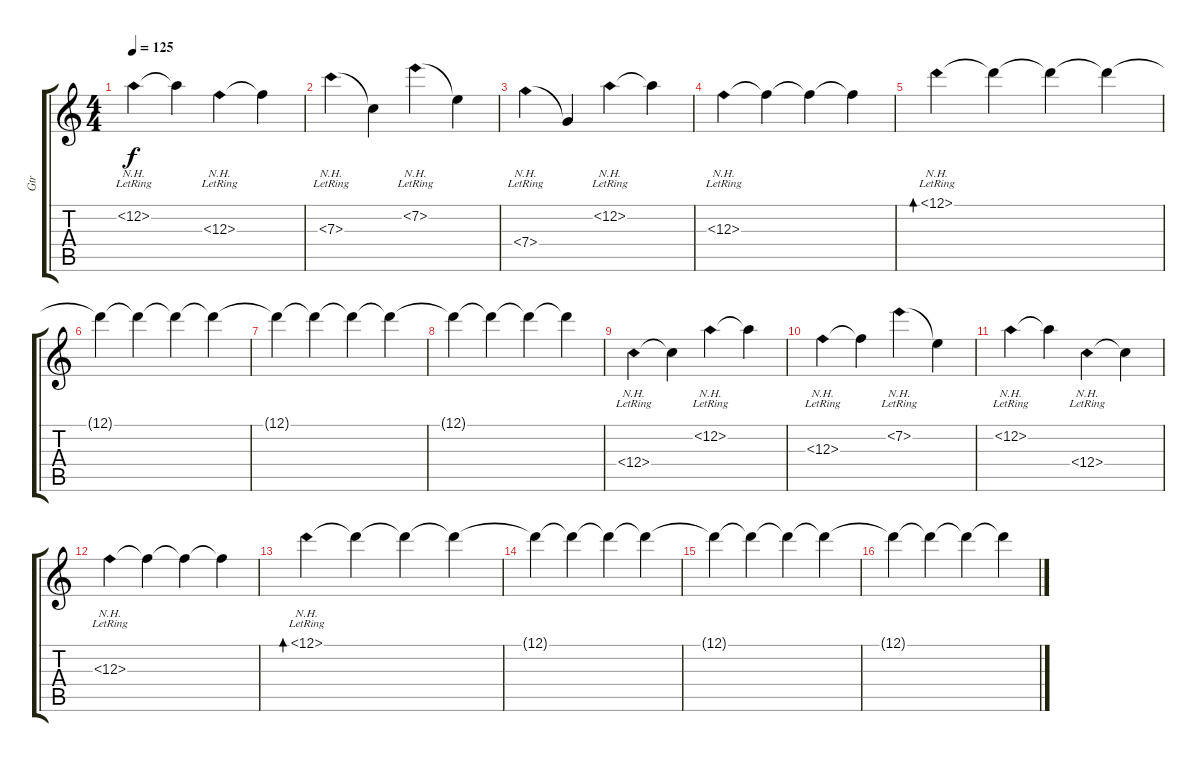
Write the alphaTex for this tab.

\track ("Gtr" "Gtr") {instrument electricguitarclean}
\staff {score tabs}
\tuning (D4 A3 F3 C3 G2 D2) {hide}
\ts (4 4)
\tempo 125
\clef g2
\ks c
12.2{nh lr}.4{dy f} 12.2{t}.4 12.3{nh lr}.4 12.3{t}.4 |
7.3{nh lr}.4 7.3{t}.4 7.2{nh lr}.4 7.2{t}.4 |
7.4{nh lr}.4 7.4{t}.4 12.2{nh lr}.4 12.2{t}.4 |
12.3{nh lr}.4 12.3{t}.4 12.3{t}.4 12.3{t}.4 |
12.1{nh lr}.4{bd 240} 12.1{t}.4 12.1{t}.4 12.1{t}.4 |
12.1{t}.4 12.1{t}.4 12.1{t}.4 12.1{t}.4 |
12.1{t}.4 12.1{t}.4 12.1{t}.4 12.1{t}.4 |
12.1{t}.4 12.1{t}.4 12.1{t}.4 12.1{t}.4 |
12.4{nh lr}.4 12.4{t}.4 12.2{nh lr}.4 12.2{t}.4 |
12.3{nh lr}.4 12.3{t}.4 7.2{nh lr}.4 7.2{t}.4 |
12.2{nh lr}.4 12.2{t}.4 12.4{nh lr}.4 12.4{t}.4 |
12.3{nh lr}.4 12.3{t}.4 12.3{t}.4 12.3{t}.4 |
12.1{nh lr}.4{bd 240} 12.1{t}.4 12.1{t}.4 12.1{t}.4 |
12.1{t}.4 12.1{t}.4 12.1{t}.4 12.1{t}.4 |
12.1{t}.4 12.1{t}.4 12.1{t}.4 12.1{t}.4 |
12.1{t}.4 12.1{t}.4 12.1{t}.4 12.1{t}.4
